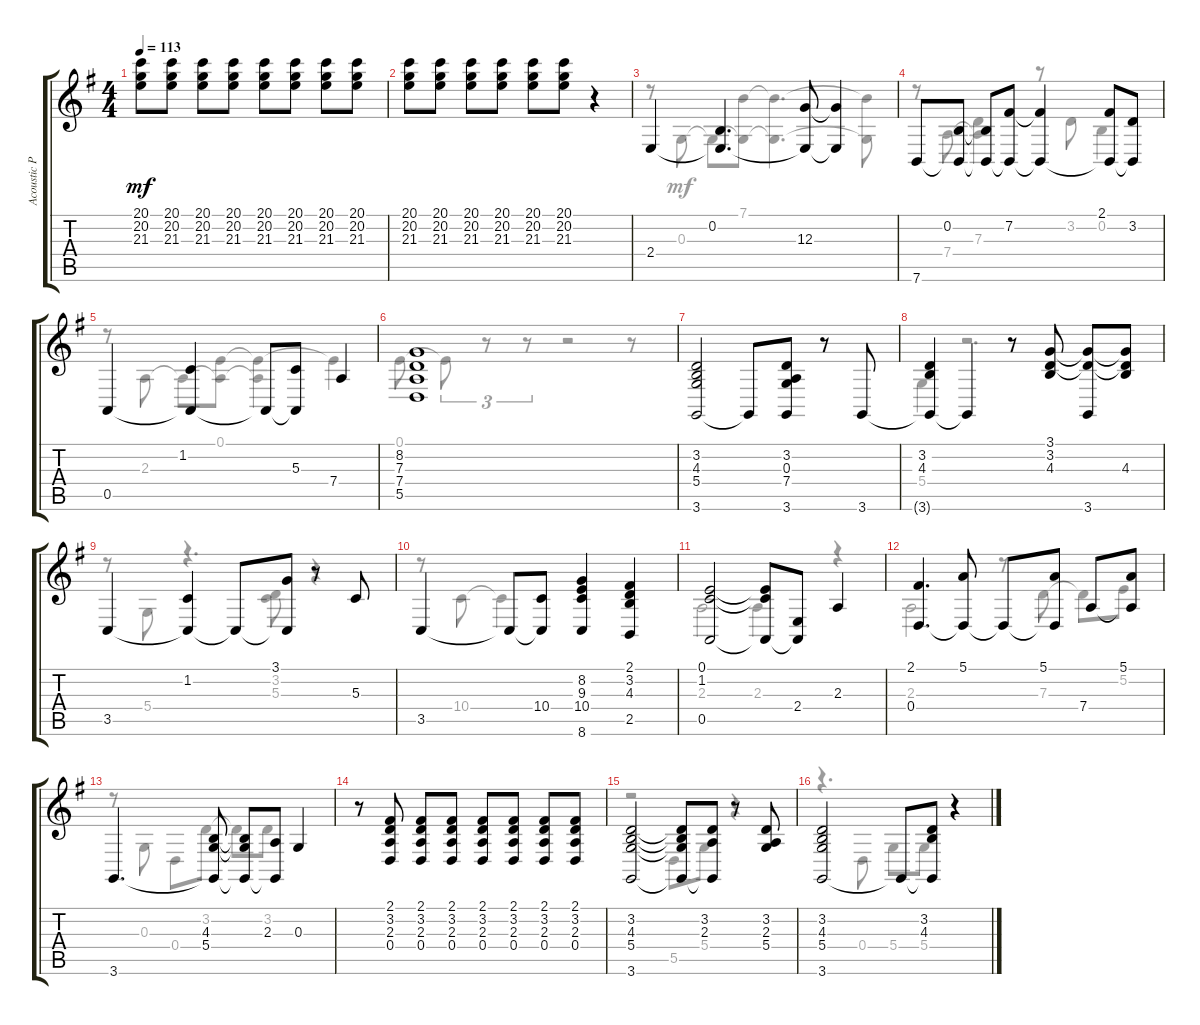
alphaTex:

\track ("Acoustic Piano" "Acoustic P") {instrument acousticgrandpiano}
\staff {score tabs}
\tuning (E4 B3 G3 D3 A2 E2) {hide}
\voice
\ts (4 4)
\tempo 113
\clef g2
\ks eminor
(20.1 20.2 21.3).8{dy mf} (20.1 20.2 21.3).8 (20.1 20.2 21.3).8 (20.1 20.2 21.3).8 (20.1 20.2 21.3).8 (20.1 20.2 21.3).8 (20.1 20.2 21.3).8 (20.1 20.2 21.3).8 |
(20.1 20.2 21.3).8 (20.1 20.2 21.3).8 (20.1 20.2 21.3).8 (20.1 20.2 21.3).8 (20.1 20.2 21.3).8 (20.1 20.2 21.3).8 r.4 |
2.4.4 (0.2 2.4{t}).4{d} (12.3 2.4{t}).8 (12.3{t} 2.4{t}).4 |
7.6.8 (0.2 7.6{t}).8 (0.2{t} 7.6{t}).8 (7.2 7.6{t}).8 (7.2{t} 7.6{t}).4 (2.1 7.6{t}).8 (3.2 7.6{t}).8 |
0.5.4 (1.2 0.5{t}).4 0.5{t}.8 (5.3 0.5{t}).8 7.4.4 |
(8.2 7.3 7.4 5.5).1 |
(3.2 4.3 5.4 3.6).2 3.6{t}.8 (3.2 0.3 7.4 3.6).8 r.8 3.6.8 |
(3.2 4.3 3.6{t}).4 3.6{t}.4 r.8 (3.1 3.2 4.3).8 (3.1{t} 3.2{t} 3.6).8 (3.1{t} 3.2{t} 4.3).8 |
3.5.4 (1.2 3.5{t}).4 3.5{t}.8 (3.1 3.5{t}).8 r.8 5.3.8 |
3.5.4 3.5{t}.8 (10.4 3.5{t}).8 (8.2 9.3 10.4 8.6).4 (2.1 3.2 4.3 2.5).4 |
(0.1 1.2 0.5).2 (0.1{t} 1.2{t} 0.5{t}).8 (2.4 0.5{t}).8 2.3.4 |
(2.1 0.4).4{d} (5.1 0.4{t}).8 0.4{t}.8 (5.1 0.4{t}).8 7.4.8 (5.1 7.4{t}).8 |
3.6.4{d} (4.3 5.4 3.6{t}).8 (4.3{t} 5.4{t} 3.6{t}).8 (2.3 3.6{t}).8 0.3.4 |
r.8 (2.1 3.2 2.3 0.4).8 (2.1 3.2 2.3 0.4).8 (2.1 3.2 2.3 0.4).8 (2.1 3.2 2.3 0.4).8 (2.1 3.2 2.3 0.4).8 (2.1 3.2 2.3 0.4).8 (2.1 3.2 2.3 0.4).8 |
(3.2 4.3 5.4 3.6).2 (3.2{t} 4.3{t} 5.4{t} 3.6{t}).8 (3.2 2.3 3.6{t}).8 r.8 (3.2 2.3 5.4).8 |
(3.2 4.3 5.4 3.6).2 3.6{t}.8 (3.2 4.3 3.6{t}).8 r.4
\voice
\clef g2
\ottava regular
\simile none
\ks eminor
|
|
r.8 0.3.8 0.3{t}.8 (7.1 0.3{t}).8 (7.1{t} 0.3{t}).4{d} (7.1{t} 0.3{t}).8 |
r.8 7.4.8 (7.3 7.4{t}).4 r.8 3.2.8 0.2.4 |
r.8 2.3.8 2.3{t}.8 (0.1 2.3{t}).8 (0.1{t} 2.3{t}).4 0.1{t}.4 |
0.1.8 0.1{t}.8{tu (3 2)} r.8{tu (3 2)} r.8{tu (3 2)} r.2 r.8 |
|
5.4.4 r.2{d} |
r.8 5.4.8 r.4{d} (3.2 5.3).8 r.4 |
r.8 10.4.8 10.4{t}.4 |
2.3.2 2.3.4 r.4 |
2.3.2 r.8 7.3.8 7.3{t}.8 5.2.8 |
r.8 0.3.8 0.4.8 3.2.8 3.2{t}.8 3.2.8 |
|
r.2 5.5.8 5.4.8 r.4 |
r.4{d} 0.4.8 5.4.8 5.4.8 r.4
